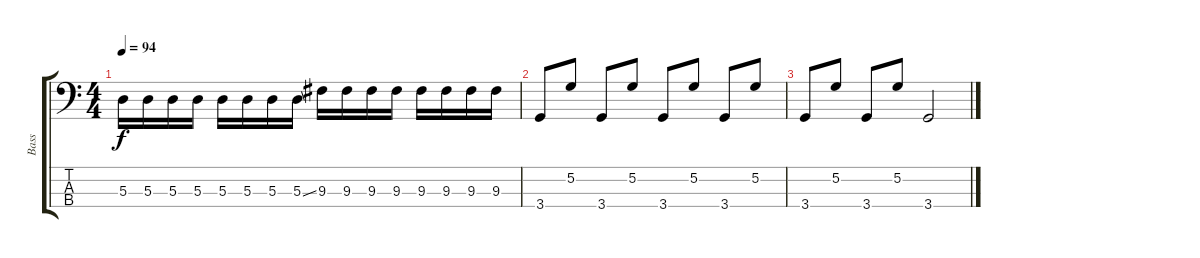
\track ("Bass" "Bass") {instrument electricbasspick}
\staff {score tabs}
\tuning (G2 D2 A1 E1) {hide}
\ts (4 4)
\tempo 94
\clef f4
\ks c
5.3.16{dy f} 5.3.16 5.3.16 5.3.16 5.3.16 5.3.16 5.3.16 5.3{ss}.16 9.3.16 9.3.16 9.3.16 9.3.16 9.3.16 9.3.16 9.3.16 9.3.16 |
3.4.8 5.2.8 3.4.8 5.2.8 3.4.8 5.2.8 3.4.8 5.2.8 |
3.4.8 5.2.8 3.4.8 5.2.8 3.4.2
